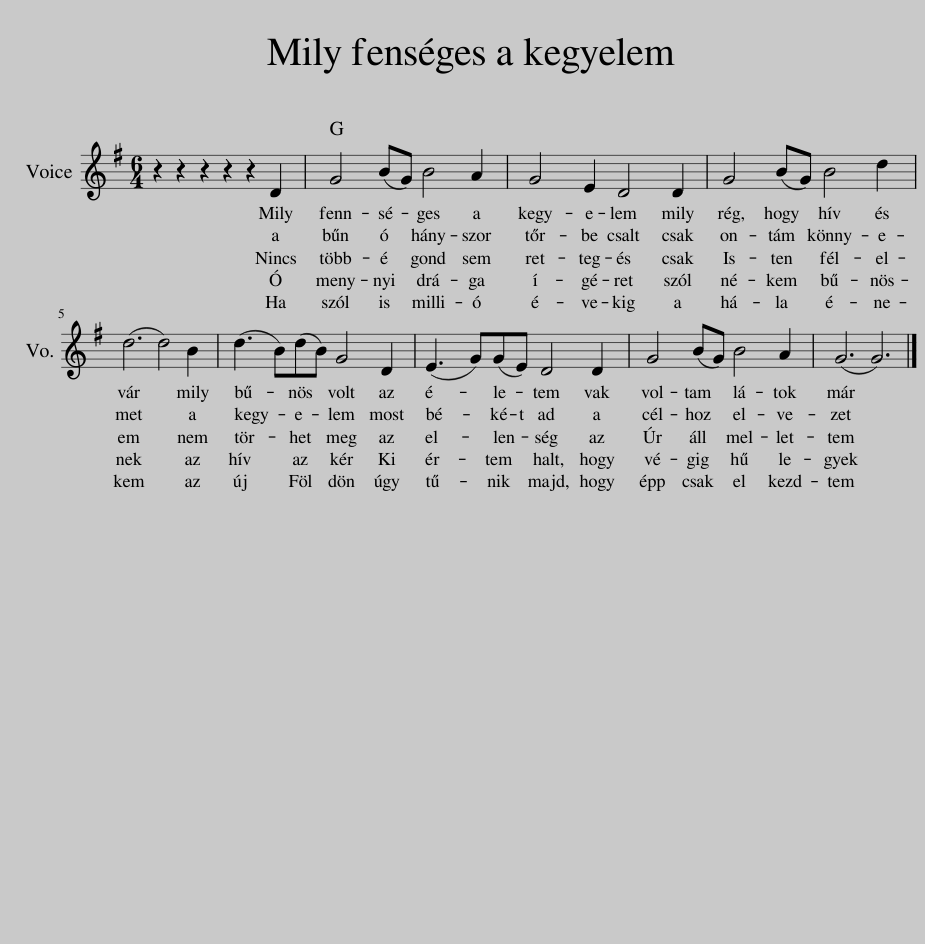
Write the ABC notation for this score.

X:1
L:1/8
M:6/4
I:linebreak $
K:G
V:1 treble
V:1
 z2 z2 z2 z2 z2 D2 | G4 (BG) B4 A2 | G4 E2 D4 D2 | G4 (BG) B4 d2 |$ (d6 d4) B2 | %5
 (d3 B)(dB) G4 D2 | (E3 G)(GE) D4 D2 | G4 (BG) B4 A2 | (G6 G6) |] %9
